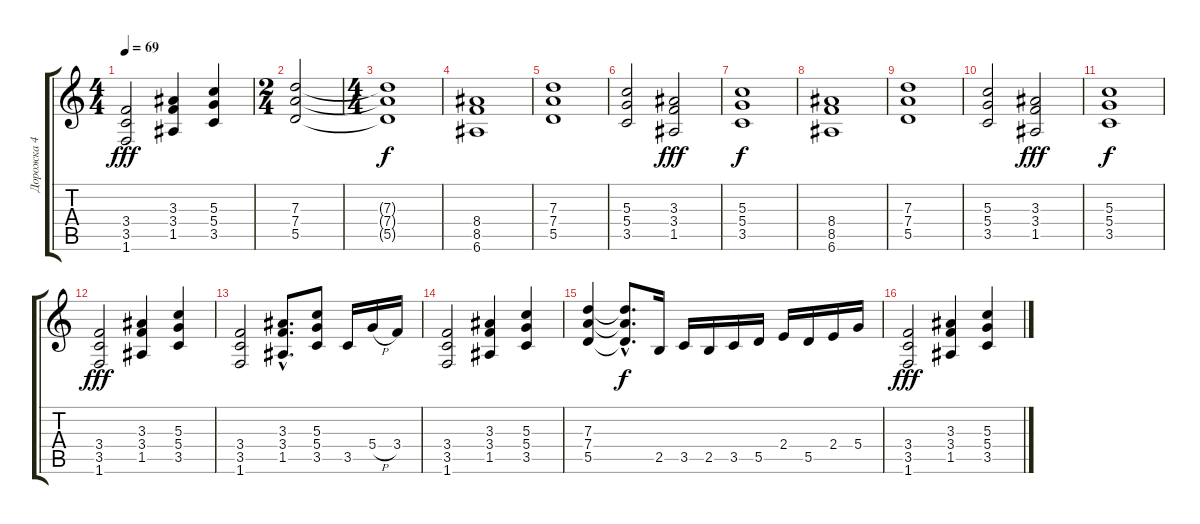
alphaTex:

\track ("Дорожка 4" "Дорожка 4") {instrument distortionguitar}
\staff {score tabs}
\tuning (E4 B3 G3 D3 A2 E2) {hide}
\ts (4 4)
\tempo 69
\clef g2
\ks c
(3.4 3.5 1.6).2{dy fff} (3.3 3.4 1.5).4 (5.3 5.4 3.5).4 |
\ts (2 4)
(7.3 7.4 5.5).2 |
\ts (4 4)
(7.3{t} 7.4{t} 5.5{t}).1{dy f} |
(8.4 8.5 6.6).1 |
(7.3 7.4 5.5).1 |
(5.3 5.4 3.5).2 (3.3 3.4 1.5).2{dy fff} |
(5.3 5.4 3.5).1{dy f} |
(8.4 8.5 6.6).1 |
(7.3 7.4 5.5).1 |
(5.3 5.4 3.5).2 (3.3 3.4 1.5).2{dy fff} |
(5.3 5.4 3.5).1{dy f} |
(3.4 3.5 1.6).2{dy fff} (3.3 3.4 1.5).4 (5.3 5.4 3.5).4 |
(3.4 3.5 1.6).2 (3.3{hac} 3.4{hac} 1.5{hac}).8{d} (5.3 5.4 3.5).8 3.5.16 5.4{h}.16 3.4.16 |
(3.4 3.5 1.6).2 (3.3 3.4 1.5).4 (5.3 5.4 3.5).4 |
(7.3 7.4 5.5).4 (7.3{hac t} 7.4{hac t} 5.5{hac t}).8{d dy f} 2.5.16 3.5.16 2.5.16 3.5.16 5.5.16 2.4.16 5.5.16 2.4.16 5.4.16 |
(3.4 3.5 1.6).2{dy fff} (3.3 3.4 1.5).4 (5.3 5.4 3.5).4
